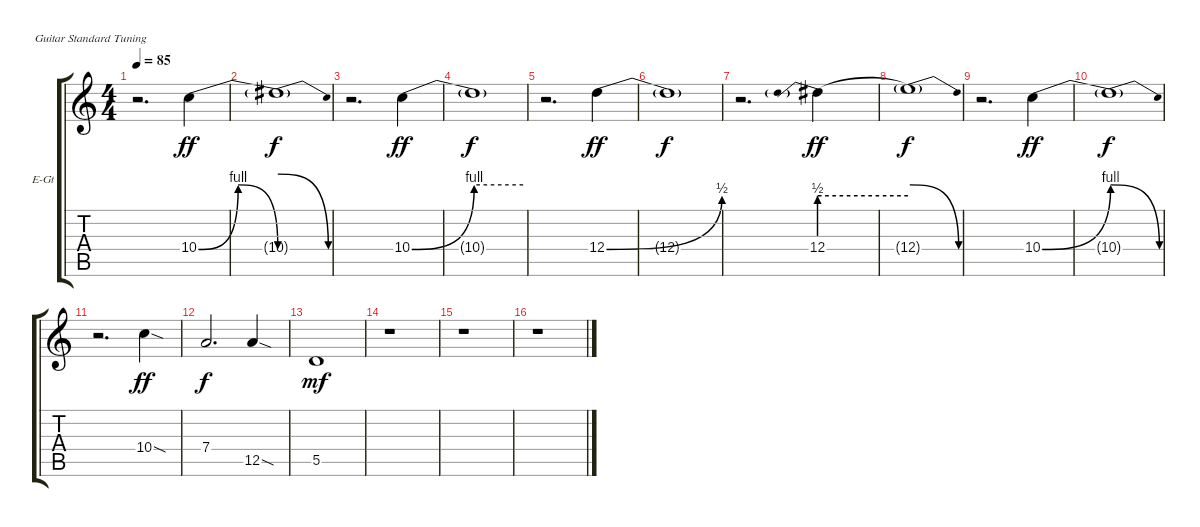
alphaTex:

\bracketExtendMode groupsimilarinstruments
\firstSystemTrackNameOrientation horizontal
\otherSystemsTrackNameOrientation horizontal
\track ("Guitar" "E-Gt") {instrument distortionguitar}
\staff {score tabs}
\tuning (E4 B3 G3 D3 A2 E2)
\ts (4 4)
\tempo 85
\clef g2
\ks c
r.2{d dy ff} 10.4{be (bendrelease 0 0 10.2 4 20.4 4 30 0)}.4 |
10.4{be (release 0 6 60 0) t}.1{dy f} |
r.2{d} 10.4{be (bend 0 0 60 4)}.4{dy ff} |
10.4{be (hold 0 4 60 4) t}.1{dy f} |
r.2{d} 12.4{be (bend 0 0 9 2)}.4{dy ff} |
12.4{t}.1{dy f} |
r.2{d} 12.4{be (prebend 0 2 60 2)}.4{dy ff} |
12.4{be (release 0 4 60 0) t}.1{dy f} |
r.2{d} 10.4{be (bend 0 0 3 4)}.4{dy ff} |
10.4{be (release 0 4 3.5999999999999996 0) t}.1{dy f} |
r.2{d} 10.4{sod}.4{dy ff} |
7.4.2{d dy f} 12.5{sod}.4 |
5.5.1{dy mf} |
r.1 |
r.1 |
r.1
